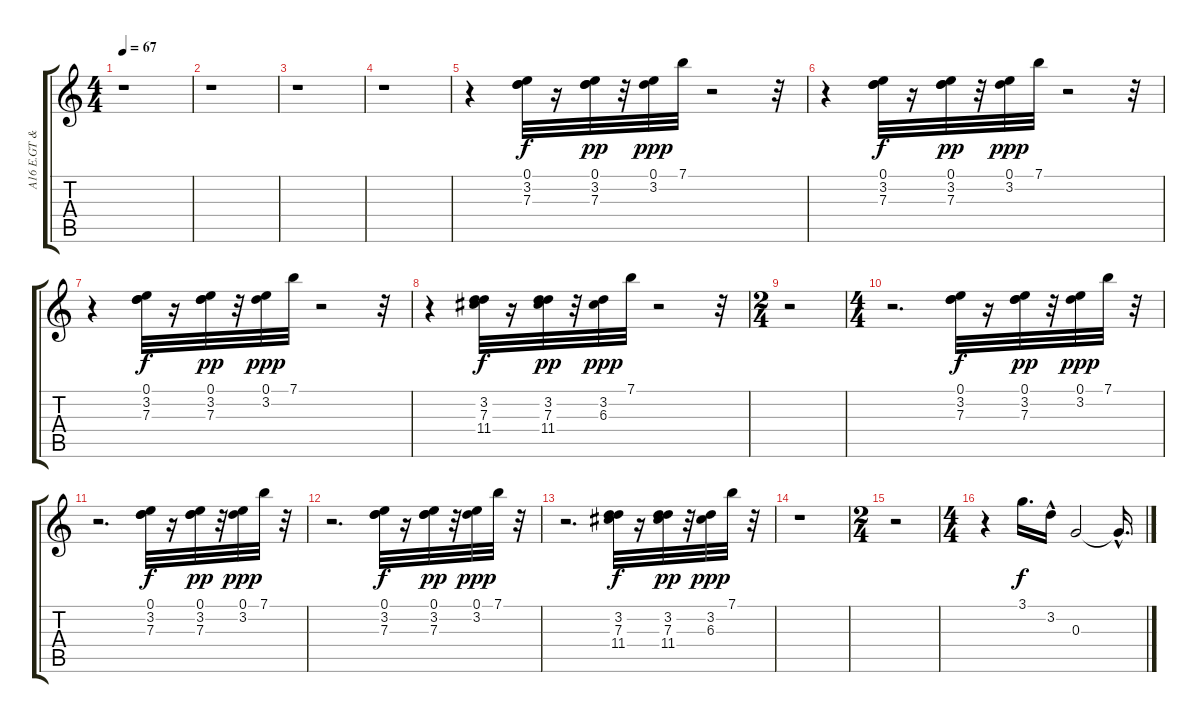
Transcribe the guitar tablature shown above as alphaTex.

\track ("A16 E.GT & Horn" "A16 E.GT &") {instrument electricguitarclean}
\staff {score tabs}
\tuning (E4 B3 G3 D3 A2 E2) {hide}
\ts (4 4)
\tempo 67
\clef g2
\ks c
r.1{dy f} |
r.1 |
r.1 |
r.1 |
r.4 (0.1 3.2 7.3).32 r.16 (0.1 3.2 7.3).32{dy pp} r.32 (0.1 3.2).32{dy ppp} 7.1.32 r.2 r.32 |
r.4 (0.1 3.2 7.3).32{dy f} r.16 (0.1 3.2 7.3).32{dy pp} r.32 (0.1 3.2).32{dy ppp} 7.1.32 r.2 r.32 |
r.4 (0.1 3.2 7.3).32{dy f} r.16 (0.1 3.2 7.3).32{dy pp} r.32 (0.1 3.2).32{dy ppp} 7.1.32 r.2 r.32 |
r.4 (3.2 7.3 11.4).32{dy f} r.16 (3.2 7.3 11.4).32{dy pp} r.32 (3.2 6.3).32{dy ppp} 7.1.32 r.2 r.32 |
\ts (2 4)
r.2 |
\ts (4 4)
r.2{d} (0.1 3.2 7.3).32{dy f} r.16 (0.1 3.2 7.3).32{dy pp} r.32 (0.1 3.2).32{dy ppp} 7.1.32 r.32 |
r.2{d} (0.1 3.2 7.3).32{dy f} r.16 (0.1 3.2 7.3).32{dy pp} r.32 (0.1 3.2).32{dy ppp} 7.1.32 r.32 |
r.2{d} (0.1 3.2 7.3).32{dy f} r.16 (0.1 3.2 7.3).32{dy pp} r.32 (0.1 3.2).32{dy ppp} 7.1.32 r.32 |
r.2{d} (3.2 7.3 11.4).32{dy f} r.16 (3.2 7.3 11.4).32{dy pp} r.32 (3.2 6.3).32{dy ppp} 7.1.32 r.32 |
r.1 |
\ts (2 4)
r.2 |
\ts (4 4)
r.4 3.1.16{d dy f} 3.2{hac}.16 0.3.2 0.3{hac t}.16{d}
